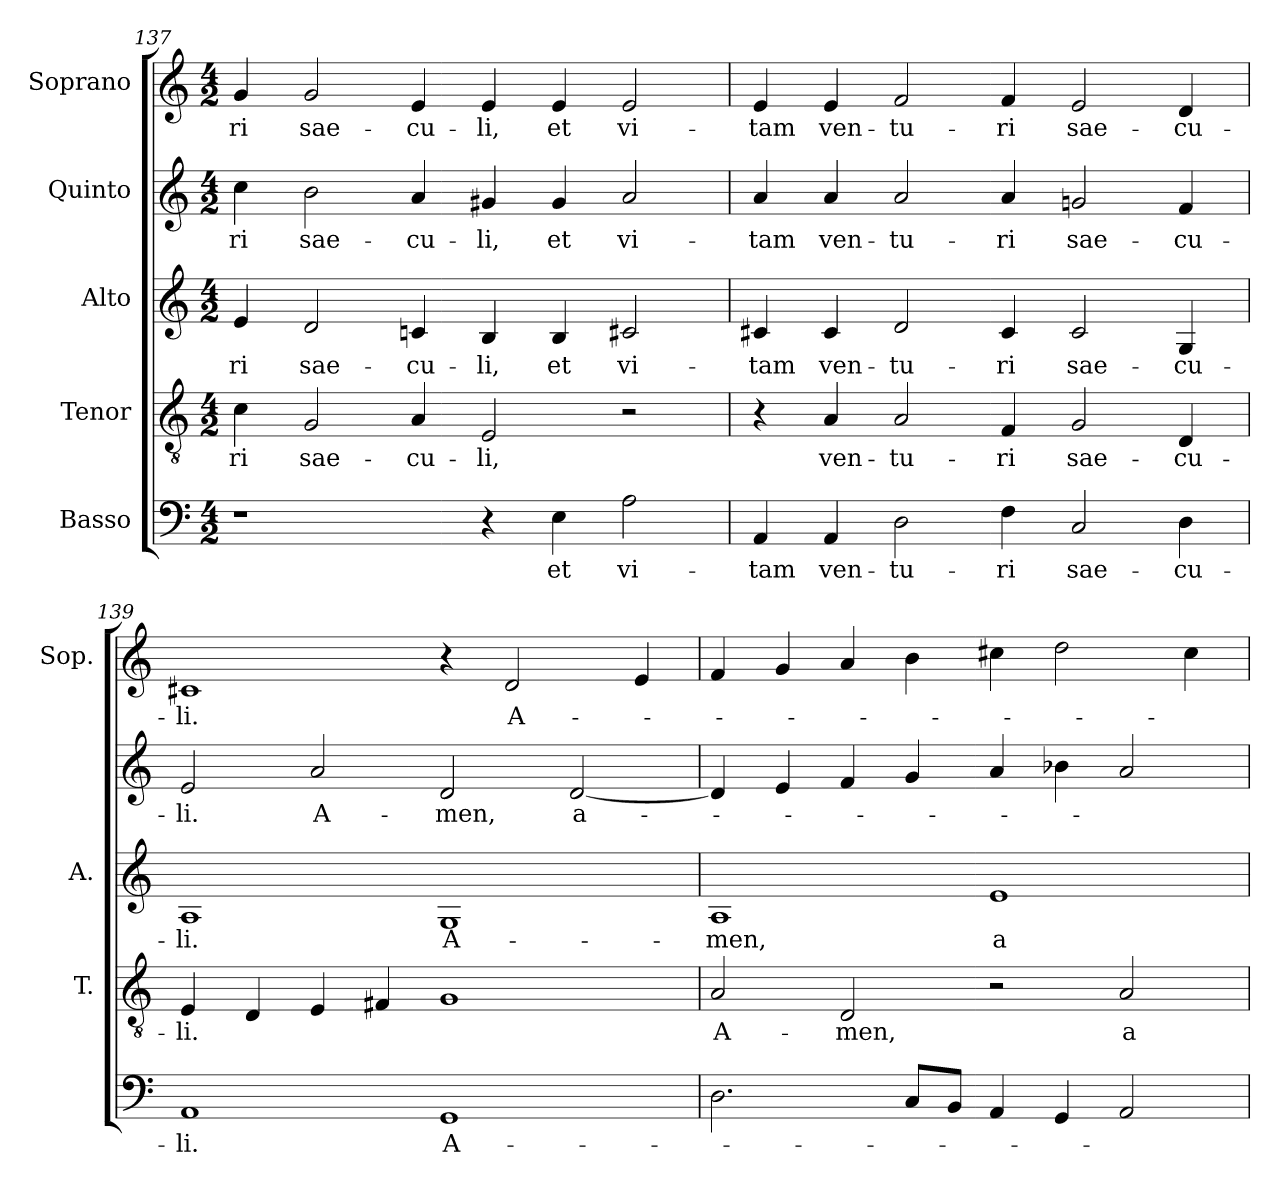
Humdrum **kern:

**kern	**text	**kern	**text	**kern	**text	**kern	**text	**kern	**text
*part5	*part5	*part4	*part4	*part3	*part3	*part2	*part2	*part1	*part1
*staff5	*staff5	*staff4	*staff4	*staff3	*staff3	*staff2	*staff2	*staff1	*staff1
*I"Basso	*	*I"Tenor	*	*I"Alto	*	*I"Quinto	*	*I"Soprano	*
*	*	*I'T.	*	*I'A.	*	*	*	*I'Sop.	*
*clefF4	*	*clefGv2	*	*clefG2	*	*clefG2	*	*clefG2	*
*	*	*ITrd7c12	*	*	*	*	*	*	*
*k[]	*	*k[]	*	*k[]	*	*k[]	*	*k[]	*
*C:	*	*C:	*	*C:	*	*C:	*	*C:	*
*M4/2	*	*M4/2	*	*M4/2	*	*M4/2	*	*M4/2	*
=137	=137	=137	=137	=137	=137	=137	=137	=137	=137
!	!	!	!LO:LY:b:color=#000000	!	!	!	!	!	!
!	!	!	!	!	!LO:LY:b:color=#000000	!	!	!	!
!	!	!	!	!	!	!	!LO:LY:b:color=#000000	!	!
!	!	!	!	!	!	!	!	!	!LO:LY:b:color=#000000
1r	.	4Ci\	-ri	4ei/	-ri	4cci\	-ri	4gi/	-ri
!	!	!	!LO:LY:b:color=#000000	!	!	!	!	!	!
!	!	!	!	!	!LO:LY:b:color=#000000	!	!	!	!
!	!	!	!	!	!	!	!LO:LY:b:color=#000000	!	!
!	!	!	!	!	!	!	!	!	!LO:LY:b:color=#000000
.	.	2GGi/	sae-	2di/	sae-	2bi\	sae-	2gi/	sae-
!	!	!	!LO:LY:b:color=#000000	!	!	!	!	!	!
!	!	!	!	!	!LO:LY:b:color=#000000	!	!	!	!
!	!	!	!	!	!	!	!LO:LY:b:color=#000000	!	!
!	!	!	!	!	!	!	!	!	!LO:LY:b:color=#000000
.	.	4AAi/	-cu-	4cni/	-cu-	4ai/	-cu-	4ei/	-cu-
!	!	!	!LO:LY:b:color=#000000	!	!	!	!	!	!
!	!	!	!	!	!LO:LY:b:color=#000000	!	!	!	!
!	!	!	!	!	!	!	!LO:LY:b:color=#000000	!	!
!	!	!	!	!	!	!	!	!	!LO:LY:b:color=#000000
4r	.	2EEi/	-li,	4Bi/	-li,	4g#Xi/	-li,	4ei/	-li,
!	!LO:LY:b:color=#000000	!	!	!	!	!	!	!	!
!	!	!	!	!	!LO:LY:b:color=#000000	!	!	!	!
!	!	!	!	!	!	!	!LO:LY:b:color=#000000	!	!
!	!	!	!	!	!	!	!	!	!LO:LY:b:color=#000000
4Ei\	et	.	.	4Bi/	et	4g#i/	et	4ei/	et
!	!LO:LY:b:color=#000000	!	!	!	!	!	!	!	!
!	!	!	!	!	!LO:LY:b:color=#000000	!	!	!	!
!	!	!	!	!	!	!	!LO:LY:b:color=#000000	!	!
!	!	!	!	!	!	!	!	!	!LO:LY:b:color=#000000
2Ai\	vi-	2r	.	2c#Xi/	vi-	2ai/	vi-	2ei/	vi-
!!LO:LB:g=z
=138	=138	=138	=138	=138	=138	=138	=138	=138	=138
!	!LO:LY:b:color=#000000	!	!	!	!	!	!	!	!
!	!	!	!	!	!LO:LY:b:color=#000000	!	!	!	!
!	!	!	!	!	!	!	!LO:LY:b:color=#000000	!	!
!	!	!	!	!	!	!	!	!	!LO:LY:b:color=#000000
4AAi/	-tam	4r	.	4c#Xi/	-tam	4ai/	-tam	4ei/	-tam
!	!LO:LY:b:color=#000000	!	!	!	!	!	!	!	!
!	!	!	!LO:LY:b:color=#000000	!	!	!	!	!	!
!	!	!	!	!	!LO:LY:b:color=#000000	!	!	!	!
!	!	!	!	!	!	!	!LO:LY:b:color=#000000	!	!
!	!	!	!	!	!	!	!	!	!LO:LY:b:color=#000000
4AAi/	ven-	4AAi/	ven-	4c#i/	ven-	4ai/	ven-	4ei/	ven-
!	!LO:LY:b:color=#000000	!	!	!	!	!	!	!	!
!	!	!	!LO:LY:b:color=#000000	!	!	!	!	!	!
!	!	!	!	!	!LO:LY:b:color=#000000	!	!	!	!
!	!	!	!	!	!	!	!LO:LY:b:color=#000000	!	!
!	!	!	!	!	!	!	!	!	!LO:LY:b:color=#000000
2Di\	-tu-	2AAi/	-tu-	2di/	-tu-	2ai/	-tu-	2fi/	-tu-
!	!LO:LY:b:color=#000000	!	!	!	!	!	!	!	!
!	!	!	!LO:LY:b:color=#000000	!	!	!	!	!	!
!	!	!	!	!	!LO:LY:b:color=#000000	!	!	!	!
!	!	!	!	!	!	!	!LO:LY:b:color=#000000	!	!
!	!	!	!	!	!	!	!	!	!LO:LY:b:color=#000000
4Fi\	-ri	4FFi/	-ri	4c#i/	-ri	4ai/	-ri	4fi/	-ri
!	!LO:LY:b:color=#000000	!	!	!	!	!	!	!	!
!	!	!	!LO:LY:b:color=#000000	!	!	!	!	!	!
!	!	!	!	!	!LO:LY:b:color=#000000	!	!	!	!
!	!	!	!	!	!	!	!LO:LY:b:color=#000000	!	!
!	!	!	!	!	!	!	!	!	!LO:LY:b:color=#000000
2Ci/	sae-	2GGi/	sae-	2c#i/	sae-	2gni/	sae-	2ei/	sae-
!	!LO:LY:b:color=#000000	!	!	!	!	!	!	!	!
!	!	!	!LO:LY:b:color=#000000	!	!	!	!	!	!
!	!	!	!	!	!LO:LY:b:color=#000000	!	!	!	!
!	!	!	!	!	!	!	!LO:LY:b:color=#000000	!	!
!	!	!	!	!	!	!	!	!	!LO:LY:b:color=#000000
4Di\	-cu-	4DDi/	-cu-	4Gi/	-cu-	4fi/	-cu-	4di/	-cu-
=139	=139	=139	=139	=139	=139	=139	=139	=139	=139
!	!LO:LY:b:color=#000000	!	!	!	!	!	!	!	!
!	!	!	!LO:LY:b:color=#000000	!	!	!	!	!	!
!	!	!	!	!	!LO:LY:b:color=#000000	!	!	!	!
!	!	!	!	!	!	!	!LO:LY:b:color=#000000	!	!
!	!	!	!	!	!	!	!	!	!LO:LY:b:color=#000000
1AAi	-li.	4EEi/	-li.	1Ai	-li.	2ei/	-li.	1c#Xi	-li.
.	.	4DDi/	.	.	.	.	.	.	.
!	!	!	!	!	!	!	!LO:LY:b:color=#000000	!	!
.	.	4EEi/	.	.	.	2ai/	A-	.	.
.	.	4FF#Xi/	.	.	.	.	.	.	.
!	!LO:LY:b:color=#000000	!	!	!	!	!	!	!	!
!	!	!	!	!	!LO:LY:b:color=#000000	!	!	!	!
!	!	!	!	!	!	!	!LO:LY:b:color=#000000	!	!
1GGi	A-	1GGi	.	1Gi	A-	2di/	-men,	4r	.
!	!	!	!	!	!	!	!	!	!LO:LY:b:color=#000000
.	.	.	.	.	.	.	.	2di/	A-
!	!	!	!	!	!	!	!LO:LY:b:color=#000000	!	!
.	.	.	.	.	.	[2di/	a-	.	.
.	.	.	.	.	.	.	.	4ei/	.
=140	=140	=140	=140	=140	=140	=140	=140	=140	=140
!	!	!	!LO:LY:b:color=#000000	!	!	!	!	!	!
!	!	!	!	!	!LO:LY:b:color=#000000	!	!	!	!
2.Di\	.	2AAi/	A-	1Ai	-men,	4di/]	.	4fi/	.
.	.	.	.	.	.	4ei/	.	4gi/	.
!	!	!	!LO:LY:b:color=#000000	!	!	!	!	!	!
.	.	2DDi/	-men,	.	.	4fi/	.	4ai/	.
8Ci/L	.	.	.	.	.	4gi/	.	4bi\	.
8BBi/J	.	.	.	.	.	.	.	.	.
!	!	!	!	!	!LO:LY:b:color=#000000	!	!	!	!
4AAi/	.	2r	.	1ei	a-	4ai/	.	4cc#Xi\	.
4GGi/	.	.	.	.	.	4b-Xi\	.	2ddi\	.
!	!	!	!LO:LY:b:color=#000000	!	!	!	!	!	!
2AAi/	.	2AAi/	a-	.	.	2ai/	.	.	.
.	.	.	.	.	.	.	.	4cc#i\	.
=	=	=	=	=	=	=	=	=	=
*-	*-	*-	*-	*-	*-	*-	*-	*-	*-
